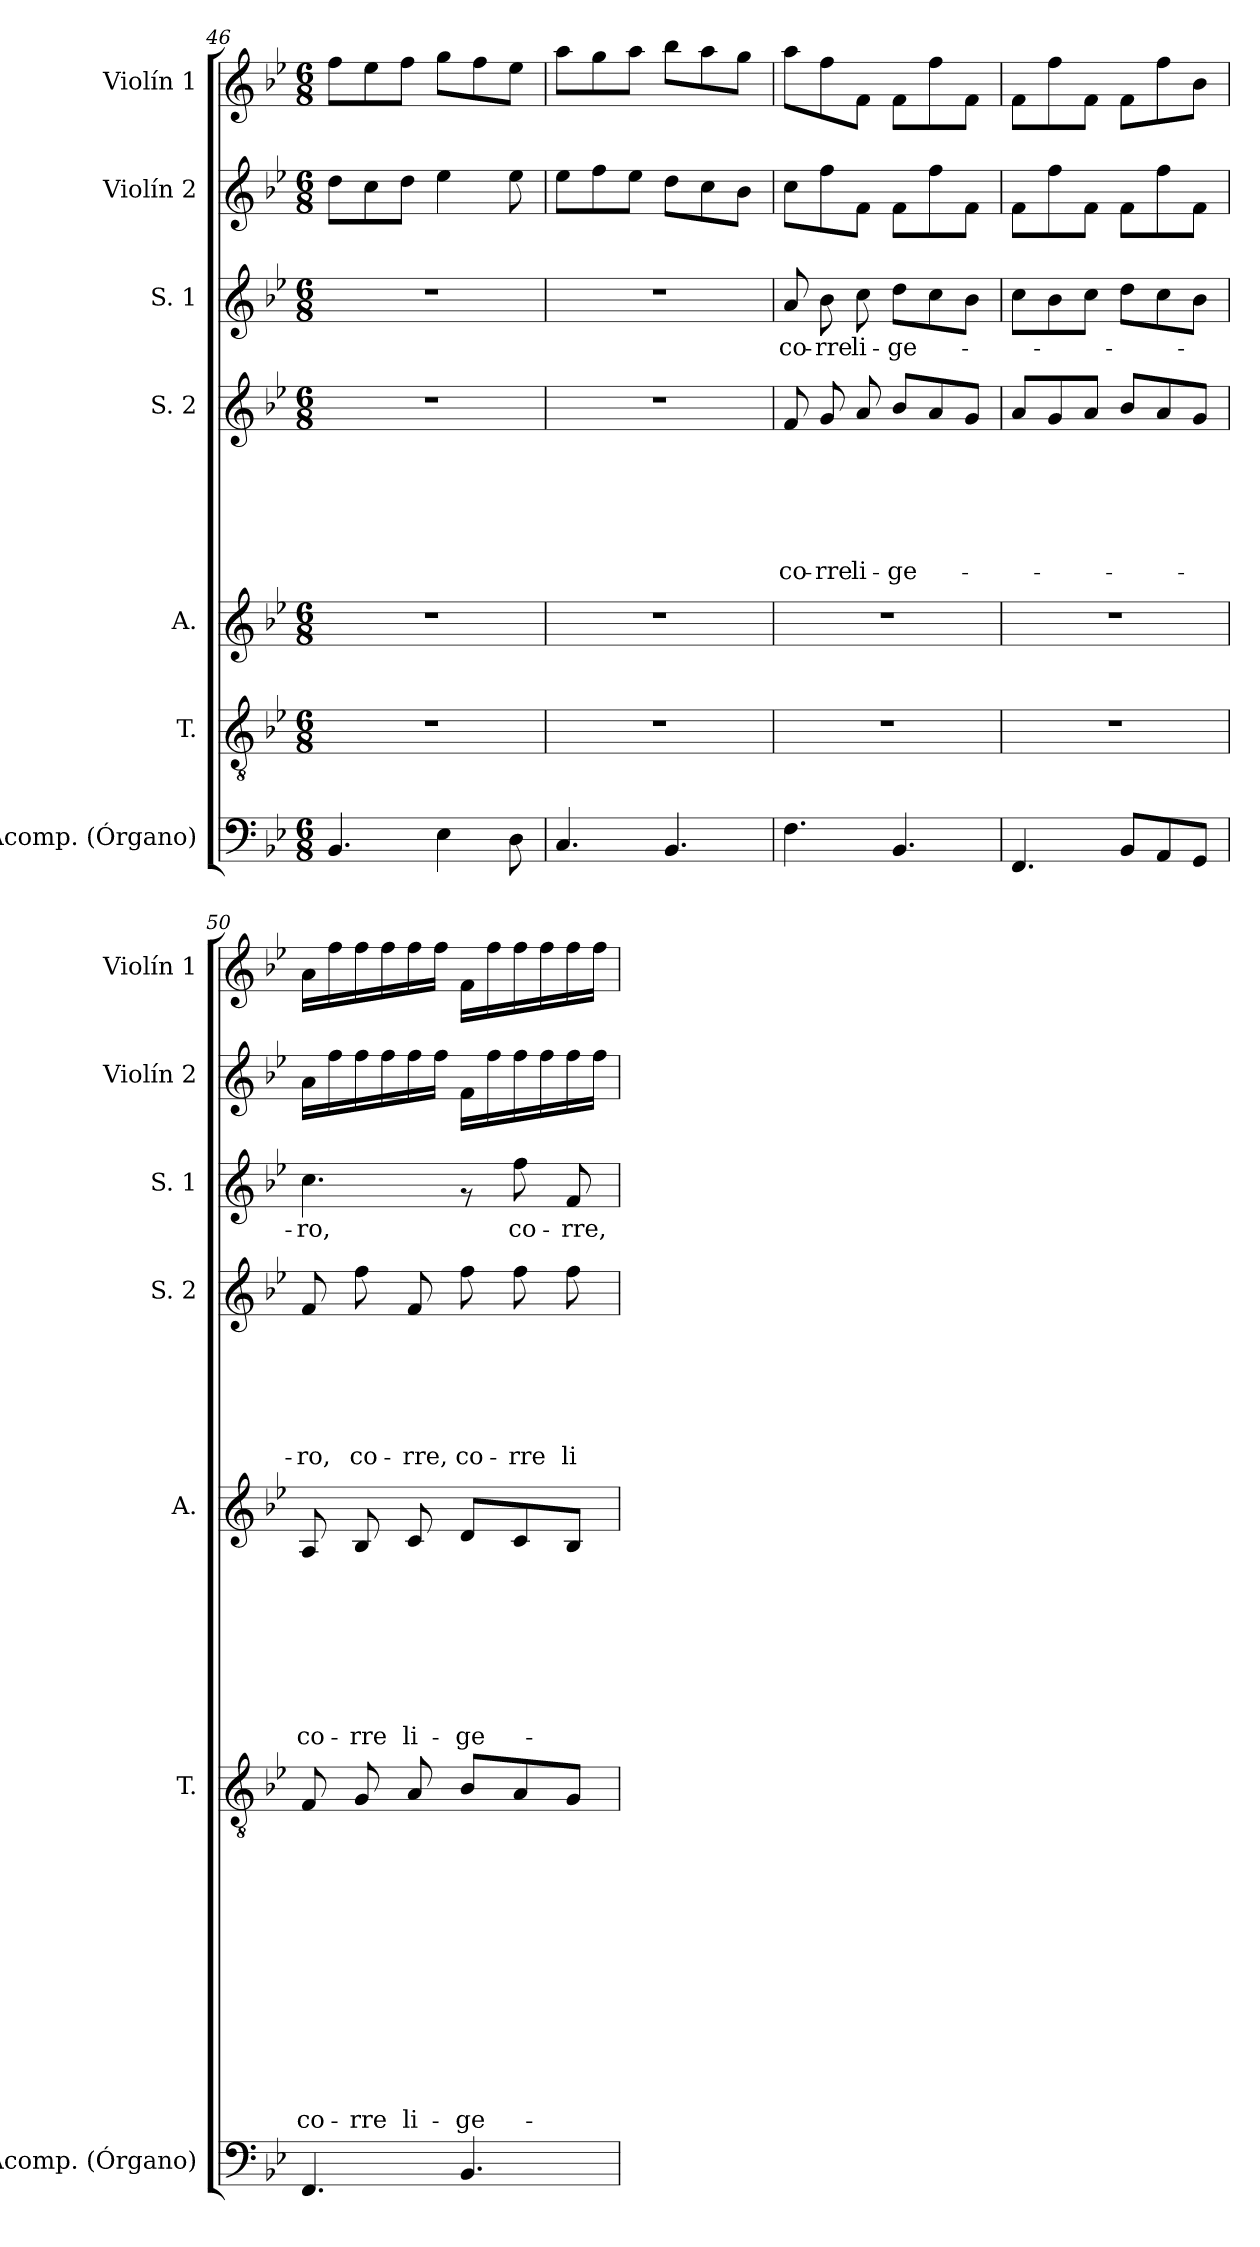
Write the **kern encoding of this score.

**kern	**kern	**text	**text	**text	**text	**text	**text	**text	**text	**text	**text	**text	**text	**text	**kern	**text	**text	**text	**text	**text	**text	**text	**text	**kern	**text	**text	**text	**text	**text	**text	**kern	**text	**kern	**kern
*part7	*part6	*part6	*part6	*part6	*part6	*part6	*part6	*part6	*part6	*part6	*part6	*part6	*part6	*part6	*part5	*part5	*part5	*part5	*part5	*part5	*part5	*part5	*part5	*part4	*part4	*part4	*part4	*part4	*part4	*part4	*part3	*part3	*part2	*part1
*staff7	*staff6	*staff6	*staff6	*staff6	*staff6	*staff6	*staff6	*staff6	*staff6	*staff6	*staff6	*staff6	*staff6	*staff6	*staff5	*staff5	*staff5	*staff5	*staff5	*staff5	*staff5	*staff5	*staff5	*staff4	*staff4	*staff4	*staff4	*staff4	*staff4	*staff4	*staff3	*staff3	*staff2	*staff1
*I"Acomp. (Órgano)	*I"T.	*	*	*	*	*	*	*	*	*	*	*	*	*	*I"A.	*	*	*	*	*	*	*	*	*I"S. 2	*	*	*	*	*	*	*I"S. 1	*	*I"Violín 2	*I"Violín 1
*I'Acomp. (Órgano)	*I'T.	*	*	*	*	*	*	*	*	*	*	*	*	*	*I'A.	*	*	*	*	*	*	*	*	*I'S. 2	*	*	*	*	*	*	*I'S. 1	*	*I'Violín 2	*I'Violín 1
*clefF4	*clefGv2	*	*	*	*	*	*	*	*	*	*	*	*	*	*clefG2	*	*	*	*	*	*	*	*	*clefG2	*	*	*	*	*	*	*clefG2	*	*clefG2	*clefG2
*k[b-e-]	*k[b-e-]	*	*	*	*	*	*	*	*	*	*	*	*	*	*k[b-e-]	*	*	*	*	*	*	*	*	*k[b-e-]	*	*	*	*	*	*	*k[b-e-]	*	*k[b-e-]	*k[b-e-]
*B-:	*B-:	*	*	*	*	*	*	*	*	*	*	*	*	*	*B-:	*	*	*	*	*	*	*	*	*B-:	*	*	*	*	*	*	*B-:	*	*B-:	*B-:
*M6/8	*M6/8	*	*	*	*	*	*	*	*	*	*	*	*	*	*M6/8	*	*	*	*	*	*	*	*	*M6/8	*	*	*	*	*	*	*M6/8	*	*M6/8	*M6/8
=46	=46	=46	=46	=46	=46	=46	=46	=46	=46	=46	=46	=46	=46	=46	=46	=46	=46	=46	=46	=46	=46	=46	=46	=46	=46	=46	=46	=46	=46	=46	=46	=46	=46	=46
4.BB-/	2.r	.	.	.	.	.	.	.	.	.	.	.	.	.	2.r	.	.	.	.	.	.	.	.	2.r	.	.	.	.	.	.	2.r	.	8dd\L	8ff\L
.	.	.	.	.	.	.	.	.	.	.	.	.	.	.	.	.	.	.	.	.	.	.	.	.	.	.	.	.	.	.	.	.	8cc\	8ee-\
.	.	.	.	.	.	.	.	.	.	.	.	.	.	.	.	.	.	.	.	.	.	.	.	.	.	.	.	.	.	.	.	.	8dd\J	8ff\J
4E-\	.	.	.	.	.	.	.	.	.	.	.	.	.	.	.	.	.	.	.	.	.	.	.	.	.	.	.	.	.	.	.	.	4ee-\	8gg\L
.	.	.	.	.	.	.	.	.	.	.	.	.	.	.	.	.	.	.	.	.	.	.	.	.	.	.	.	.	.	.	.	.	.	8ff\
8D\	.	.	.	.	.	.	.	.	.	.	.	.	.	.	.	.	.	.	.	.	.	.	.	.	.	.	.	.	.	.	.	.	8ee-\	8ee-\J
!!LO:LB:g=z
=47	=47	=47	=47	=47	=47	=47	=47	=47	=47	=47	=47	=47	=47	=47	=47	=47	=47	=47	=47	=47	=47	=47	=47	=47	=47	=47	=47	=47	=47	=47	=47	=47	=47	=47
4.C/	2.r	.	.	.	.	.	.	.	.	.	.	.	.	.	2.r	.	.	.	.	.	.	.	.	2.r	.	.	.	.	.	.	2.r	.	8ee-\L	8aa\L
.	.	.	.	.	.	.	.	.	.	.	.	.	.	.	.	.	.	.	.	.	.	.	.	.	.	.	.	.	.	.	.	.	8ff\	8gg\
.	.	.	.	.	.	.	.	.	.	.	.	.	.	.	.	.	.	.	.	.	.	.	.	.	.	.	.	.	.	.	.	.	8ee-\J	8aa\J
4.BB-/	.	.	.	.	.	.	.	.	.	.	.	.	.	.	.	.	.	.	.	.	.	.	.	.	.	.	.	.	.	.	.	.	8dd\L	8bb-\L
.	.	.	.	.	.	.	.	.	.	.	.	.	.	.	.	.	.	.	.	.	.	.	.	.	.	.	.	.	.	.	.	.	8cc\	8aa\
.	.	.	.	.	.	.	.	.	.	.	.	.	.	.	.	.	.	.	.	.	.	.	.	.	.	.	.	.	.	.	.	.	8b-\J	8gg\J
=48	=48	=48	=48	=48	=48	=48	=48	=48	=48	=48	=48	=48	=48	=48	=48	=48	=48	=48	=48	=48	=48	=48	=48	=48	=48	=48	=48	=48	=48	=48	=48	=48	=48	=48
!	!	!	!	!	!	!	!	!	!	!	!	!	!	!	!	!	!	!	!	!	!	!	!	!	!	!	!	!	!	!LO:LY:b	!	!LO:LY:b	!	!
4.F\	2.r	.	.	.	.	.	.	.	.	.	.	.	.	.	2.r	.	.	.	.	.	.	.	.	8f/	.	.	.	.	.	co-	8a/	co-	8cc\L	8aa\L
!	!	!	!	!	!	!	!	!	!	!	!	!	!	!	!	!	!	!	!	!	!	!	!	!	!	!	!	!	!	!LO:LY:b	!	!LO:LY:b	!	!
.	.	.	.	.	.	.	.	.	.	.	.	.	.	.	.	.	.	.	.	.	.	.	.	8g/	.	.	.	.	.	-rre	8b-\	-rre	8ff\	8ff\
!	!	!	!	!	!	!	!	!	!	!	!	!	!	!	!	!	!	!	!	!	!	!	!	!	!	!	!	!	!	!LO:LY:b	!	!LO:LY:b	!	!
.	.	.	.	.	.	.	.	.	.	.	.	.	.	.	.	.	.	.	.	.	.	.	.	8a/	.	.	.	.	.	li-	8cc\	li-	8f\J	8f\J
!	!	!	!	!	!	!	!	!	!	!	!	!	!	!	!	!	!	!	!	!	!	!	!	!	!	!	!	!	!	!LO:LY:b	!	!LO:LY:b	!	!
4.BB-/	.	.	.	.	.	.	.	.	.	.	.	.	.	.	.	.	.	.	.	.	.	.	.	8b-/L	.	.	.	.	.	-ge-	8dd\L	-ge-	8f\L	8f\L
.	.	.	.	.	.	.	.	.	.	.	.	.	.	.	.	.	.	.	.	.	.	.	.	8a/	.	.	.	.	.	.	8cc\	.	8ff\	8ff\
.	.	.	.	.	.	.	.	.	.	.	.	.	.	.	.	.	.	.	.	.	.	.	.	8g/J	.	.	.	.	.	.	8b-\J	.	8f\J	8f\J
=49	=49	=49	=49	=49	=49	=49	=49	=49	=49	=49	=49	=49	=49	=49	=49	=49	=49	=49	=49	=49	=49	=49	=49	=49	=49	=49	=49	=49	=49	=49	=49	=49	=49	=49
4.FF/	2.r	.	.	.	.	.	.	.	.	.	.	.	.	.	2.r	.	.	.	.	.	.	.	.	8a/L	.	.	.	.	.	.	8cc\L	.	8f\L	8f\L
.	.	.	.	.	.	.	.	.	.	.	.	.	.	.	.	.	.	.	.	.	.	.	.	8g/	.	.	.	.	.	.	8b-\	.	8ff\	8ff\
.	.	.	.	.	.	.	.	.	.	.	.	.	.	.	.	.	.	.	.	.	.	.	.	8a/J	.	.	.	.	.	.	8cc\J	.	8f\J	8f\J
8BB-/L	.	.	.	.	.	.	.	.	.	.	.	.	.	.	.	.	.	.	.	.	.	.	.	8b-/L	.	.	.	.	.	.	8dd\L	.	8f\L	8f\L
8AA/	.	.	.	.	.	.	.	.	.	.	.	.	.	.	.	.	.	.	.	.	.	.	.	8a/	.	.	.	.	.	.	8cc\	.	8ff\	8ff\
8GG/J	.	.	.	.	.	.	.	.	.	.	.	.	.	.	.	.	.	.	.	.	.	.	.	8g/J	.	.	.	.	.	.	8b-\J	.	8f\J	8b-\J
=50	=50	=50	=50	=50	=50	=50	=50	=50	=50	=50	=50	=50	=50	=50	=50	=50	=50	=50	=50	=50	=50	=50	=50	=50	=50	=50	=50	=50	=50	=50	=50	=50	=50	=50
!	!	!	!	!	!	!	!	!	!	!	!	!	!	!LO:LY:b	!	!	!	!	!	!	!	!	!LO:LY:b	!	!	!	!	!	!	!LO:LY:b	!	!LO:LY:b	!	!
4.FF/	8F/	.	.	.	.	.	.	.	.	.	.	.	.	co-	8A/	.	.	.	.	.	.	.	co-	8f/	.	.	.	.	.	-ro,	4.cc\	-ro,	16a\LL	16a\LL
.	.	.	.	.	.	.	.	.	.	.	.	.	.	.	.	.	.	.	.	.	.	.	.	.	.	.	.	.	.	.	.	.	16ff\	16ff\
!	!	!	!	!	!	!	!	!	!	!	!	!	!	!LO:LY:b	!	!	!	!	!	!	!	!	!LO:LY:b	!	!	!	!	!	!	!LO:LY:b	!	!	!	!
.	8G/	.	.	.	.	.	.	.	.	.	.	.	.	-rre	8B-/	.	.	.	.	.	.	.	-rre	8ff\	.	.	.	.	.	co-	.	.	16ff\	16ff\
.	.	.	.	.	.	.	.	.	.	.	.	.	.	.	.	.	.	.	.	.	.	.	.	.	.	.	.	.	.	.	.	.	16ff\	16ff\
!	!	!	!	!	!	!	!	!	!	!	!	!	!	!LO:LY:b	!	!	!	!	!	!	!	!	!LO:LY:b	!	!	!	!	!	!	!LO:LY:b	!	!	!	!
.	8A/	.	.	.	.	.	.	.	.	.	.	.	.	li-	8c/	.	.	.	.	.	.	.	li-	8f/	.	.	.	.	.	-rre,	.	.	16ff\	16ff\
.	.	.	.	.	.	.	.	.	.	.	.	.	.	.	.	.	.	.	.	.	.	.	.	.	.	.	.	.	.	.	.	.	16ff\JJ	16ff\JJ
!	!	!	!	!	!	!	!	!	!	!	!	!	!	!LO:LY:b	!	!	!	!	!	!	!	!	!LO:LY:b	!	!	!	!	!	!	!LO:LY:b	!	!	!	!
4.BB-/	8B-/L	.	.	.	.	.	.	.	.	.	.	.	.	-ge-	8d/L	.	.	.	.	.	.	.	-ge-	8ff\	.	.	.	.	.	co-	8rf	.	16f\LL	16f\LL
.	.	.	.	.	.	.	.	.	.	.	.	.	.	.	.	.	.	.	.	.	.	.	.	.	.	.	.	.	.	.	.	.	16ff\	16ff\
!	!	!	!	!	!	!	!	!	!	!	!	!	!	!	!	!	!	!	!	!	!	!	!	!	!	!	!	!	!	!LO:LY:b	!	!LO:LY:b	!	!
.	8A/	.	.	.	.	.	.	.	.	.	.	.	.	.	8c/	.	.	.	.	.	.	.	.	8ff\	.	.	.	.	.	-rre	8ff\	co-	16ff\	16ff\
.	.	.	.	.	.	.	.	.	.	.	.	.	.	.	.	.	.	.	.	.	.	.	.	.	.	.	.	.	.	.	.	.	16ff\	16ff\
!	!	!	!	!	!	!	!	!	!	!	!	!	!	!	!	!	!	!	!	!	!	!	!	!	!	!	!	!	!	!LO:LY:b	!	!LO:LY:b	!	!
.	8G/J	.	.	.	.	.	.	.	.	.	.	.	.	.	8B-/J	.	.	.	.	.	.	.	.	8ff\	.	.	.	.	.	li-	8f/	-rre,	16ff\	16ff\
.	.	.	.	.	.	.	.	.	.	.	.	.	.	.	.	.	.	.	.	.	.	.	.	.	.	.	.	.	.	.	.	.	16ff\JJ	16ff\JJ
=	=	=	=	=	=	=	=	=	=	=	=	=	=	=	=	=	=	=	=	=	=	=	=	=	=	=	=	=	=	=	=	=	=	=
*-	*-	*-	*-	*-	*-	*-	*-	*-	*-	*-	*-	*-	*-	*-	*-	*-	*-	*-	*-	*-	*-	*-	*-	*-	*-	*-	*-	*-	*-	*-	*-	*-	*-	*-
